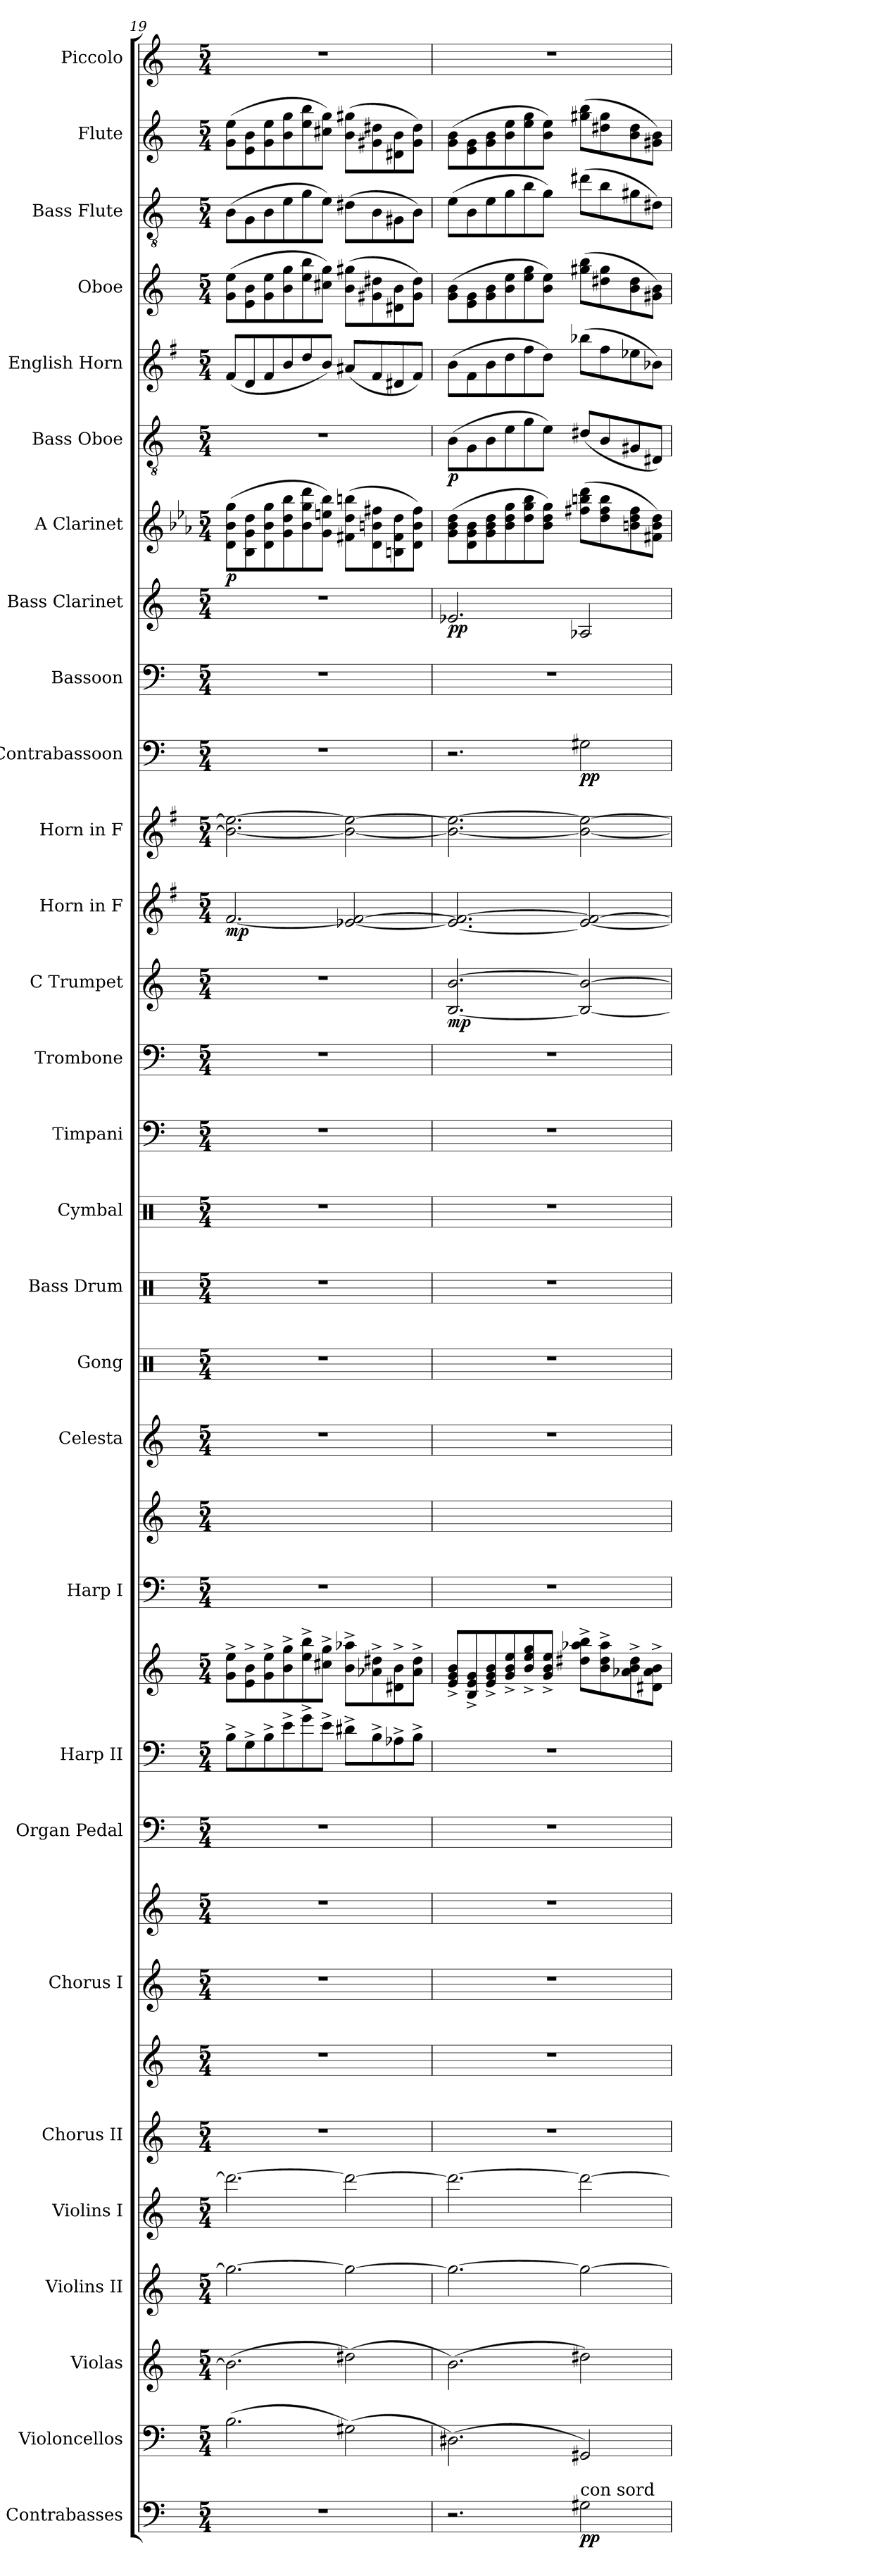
**kern	**dynam	**kern	**kern	**kern	**kern	**kern	**kern	**kern	**kern	**kern	**kern	**kern	**kern	**kern	**kern	**kern	**kern	**kern	**kern	**kern	**kern	**dynam	**kern	**dynam	**kern	**kern	**dynam	**kern	**kern	**dynam	**kern	**dynam	**kern	**dynam	**kern	**kern	**kern	**kern	**kern
*part29	*part29	*part28	*part27	*part26	*part25	*part24	*part24	*part23	*part23	*part22	*part21	*part21	*part20	*part20	*part19	*part18	*part17	*part16	*part15	*part14	*part13	*part13	*part12	*part12	*part11	*part10	*part10	*part9	*part8	*part8	*part7	*part7	*part6	*part6	*part5	*part4	*part3	*part2	*part1
*staff33	*staff33	*staff32	*staff31	*staff30	*staff29	*staff28	*staff27	*staff26	*staff25	*staff24	*staff23	*staff22	*staff21	*staff20	*staff19	*staff18	*staff17	*staff16	*staff15	*staff14	*staff13	*staff13	*staff12	*staff12	*staff11	*staff10	*staff10	*staff9	*staff8	*staff8	*staff7	*staff7	*staff6	*staff6	*staff5	*staff4	*staff3	*staff2	*staff1
*I"Contrabasses	*	*I"Violoncellos	*I"Violas	*I"Violins II	*I"Violins I	*I"Chorus II	*	*I"Chorus I	*	*I"Organ Pedal	*I"Harp II	*	*I"Harp I	*	*I"Celesta	*I"Gong	*I"Bass Drum	*I"Cymbal	*I"Timpani	*I"Trombone	*I"C Trumpet	*	*I"Horn in F	*	*I"Horn in F	*I"Contrabassoon	*	*I"Bassoon	*I"Bass Clarinet	*	*I"A Clarinet	*	*I"Bass Oboe	*	*I"English Horn	*I"Oboe	*I"Bass Flute	*I"Flute	*I"Piccolo
*I'Cbs.	*	*I'Vcs.	*I'Vlas.	*I'Vlns.	*I'Vlns.	*I'Chr.	*	*I'Chr.	*	*I'Org.	*I'Hrp.	*	*I'Hrp.	*	*I'Cel.	*I'Gng.	*I'B. Dr.	*I'Cym.	*I'Timp.	*I'Tbn.	*I'C Tpt.	*	*	*	*	*I'Cbsn.	*	*I'Bsn.	*I'B. Cl.	*	*I'A Cl.	*	*	*	*I'E. Hn.	*I'Ob.	*I'B. Fl.	*I'Fl.	*I'Picc.
!!LO:PB:g=z
*clefF4	*	*clefF4	*clefG2	*clefG2	*clefG2	*clefG2	*clefG2	*clefG2	*clefG2	*clefF4	*clefF4	*clefG2	*clefF4	*clefG2	*clefG2	*clefX	*clefX	*clefX	*clefF4	*clefF4	*clefG2	*	*clefG2	*	*clefG2	*clefF4	*	*clefF4	*clefG2	*	*clefG2	*	*clefGv2	*	*clefG2	*clefG2	*clefGv2	*clefG2	*clefG2
*ITrd7c12	*	*	*	*	*	*	*	*	*	*	*	*	*	*	*ITrd-7c-12	*	*	*	*	*	*	*	*ITrd4c7	*	*ITrd4c7	*ITrd7c12	*	*	*ITrd8c14	*	*ITrd2c3	*	*	*	*ITrd4c7	*	*	*	*ITrd-7c-12
*k[]	*	*k[]	*k[]	*k[]	*k[]	*k[]	*k[]	*k[]	*k[]	*k[]	*k[]	*k[]	*k[]	*k[]	*k[]	*k[]	*k[]	*k[]	*k[]	*k[]	*k[]	*	*k[]	*	*k[]	*k[]	*	*k[]	*k[]	*	*k[]	*	*k[]	*	*k[]	*k[]	*k[]	*k[]	*k[]
*M5/4	*	*M5/4	*M5/4	*M5/4	*M5/4	*M5/4	*M5/4	*M5/4	*M5/4	*M5/4	*M5/4	*M5/4	*M5/4	*M5/4	*M5/4	*M5/4	*M5/4	*M5/4	*M5/4	*M5/4	*M5/4	*	*M5/4	*	*M5/4	*M5/4	*	*M5/4	*M5/4	*	*M5/4	*	*M5/4	*	*M5/4	*M5/4	*M5/4	*M5/4	*M5/4
=19	=19	=19	=19	=19	=19	=19	=19	=19	=19	=19	=19	=19	=19	=19	=19	=19	=19	=19	=19	=19	=19	=19	=19	=19	=19	=19	=19	=19	=19	=19	=19	=19	=19	=19	=19	=19	=19	=19	=19
!	!	!	!	!	!	!	!	!	!	!	!	!	!	!	!	!	!	!	!	!	!	!	!	!LO:DY:b	!	!	!	!	!	!	!	!LO:DY:b	!	!	!	!	!	!	!
4%5r	.	(2.B\	(2.b\]	2.gg#\_	2.ddd#\_	4%5r	4%5r	4%5r	4%5r	4%5r	8B^\L	8g\^ 8ee\^L	4%5r	1ryy	4%5r	4%5r	4%5r	4%5r	4%5r	4%5r	4%5r	.	[2.B/	mp	2.e-\_ 2.a-\_	4%5r	.	4%5r	4%5r	.	(8B\ 8g\ 8ee\L	p	4%5r	.	(8B/L	(8g\ 8ee\L	(8B\L	(8g\ 8ee\L	4%5r
.	.	.	.	.	.	.	.	.	.	.	8G^\	8e\^ 8b\^	.	.	.	.	.	.	.	.	.	.	.	.	.	.	.	.	.	.	8G\ 8e\ 8b\	.	.	.	8G/	8e\ 8b\	8G\	8e\ 8b\	.
.	.	.	.	.	.	.	.	.	.	.	8B^\	8g\^ 8ee\^	.	.	.	.	.	.	.	.	.	.	.	.	.	.	.	.	.	.	8B\ 8g\ 8ee\	.	.	.	8B/	8g\ 8ee\	8B\	8g\ 8ee\	.
.	.	.	.	.	.	.	.	.	.	.	8e^\	8b\^ 8gg\^	.	.	.	.	.	.	.	.	.	.	.	.	.	.	.	.	.	.	8e\ 8b\ 8gg\	.	.	.	8e/	8b\ 8gg\	8e\	8b\ 8gg\	.
.	.	.	.	.	.	.	.	.	.	.	8g^\	8ee\^ 8bb\^	.	.	.	.	.	.	.	.	.	.	.	.	.	.	.	.	.	.	8g\ 8ee\ 8bb\	.	.	.	8g/	8ee\ 8bb\	8g\	8ee\ 8bb\	.
.	.	.	.	.	.	.	.	.	.	.	8e^\J	8cc#X\^ 8gg\^J	.	.	.	.	.	.	.	.	.	.	.	.	.	.	.	.	.	.	8e\ 8cc#X\ 8gg\J)	.	.	.	8e/J)	8cc#X\ 8gg\J)	8e\J)	8cc#X\ 8gg\J)	.
.	.	(2G#X\)	(2dd#X\)	2gg#\_	2ddd#\_	.	.	.	.	.	8d#X^\L	8b\^ 8aa-X\^L	.	.	.	.	.	.	.	.	.	.	[2A-X/ 2B/_	.	2e-\_ 2a-\_	.	.	.	.	.	(8d#X\ 8b\ 8gg#X\L	.	.	.	(8d#X/L	(8b\ 8gg#X\L	(8d#X\L	(8b\ 8gg#X\L	.
.	.	.	.	.	.	.	.	.	.	.	8B^\	8a-X\^ 8dd#X\^	.	.	.	.	.	.	.	.	.	.	.	.	.	.	.	.	.	.	8B\ 8g#X\ 8dd#X\	.	.	.	8B/	8g#X\ 8dd#X\	8B\	8g#X\ 8dd#X\	.
.	.	.	.	.	.	.	.	.	.	.	8A-X^\	8d#X\^ 8b\^	.	4ryy	.	.	.	.	.	.	.	.	.	.	.	.	.	.	.	.	8G#X\ 8d#\ 8b\	.	.	.	8G#X/	8d#X\ 8b\	8G#X\	8d#X\ 8b\	.
.	.	.	.	.	.	.	.	.	.	.	8B^\J	8a-\^ 8dd#\^J	.	.	.	.	.	.	.	.	.	.	.	.	.	.	.	.	.	.	8B\ 8g#\ 8dd#\J)	.	.	.	8B/J)	8g#\ 8dd#\J)	8B\J)	8g#\ 8dd#\J)	.
=20	=20	=20	=20	=20	=20	=20	=20	=20	=20	=20	=20	=20	=20	=20	=20	=20	=20	=20	=20	=20	=20	=20	=20	=20	=20	=20	=20	=20	=20	=20	=20	=20	=20	=20	=20	=20	=20	=20	=20
!	!	!	!	!	!	!	!	!	!	!	!	!	!	!	!	!	!	!	!	!	!	!LO:DY:b	!	!	!	!	!	!	!	!LO:DY:b	!	!	!	!LO:DY:b	!	!	!	!	!
2.r	.	(2.D#X\)	(2.b\)	2.gg#\_	2.ddd#\_	4%5r	4%5r	4%5r	4%5r	4%5r	4%5r	8e/^ 8g/^ 8b/^L	4%5r	1ryy	4%5r	4%5r	4%5r	4%5r	4%5r	4%5r	[2.B/ [2.b/	mp	2.A-/_ 2.B/_	.	2.e-\_ 2.a-\_	2.r	.	4%5r	2.E-X/	pp	(8e\ 8g\ 8b\L	.	(8B\L	p	(8e\L	(8g\ 8b\L	(8e\L	(8g\ 8b\L	4%5r
.	.	.	.	.	.	.	.	.	.	.	.	8B/^ 8e/^ 8g/^	.	.	.	.	.	.	.	.	.	.	.	.	.	.	.	.	.	.	8B\ 8e\ 8g\	.	8G\	.	8B\	8e\ 8g\	8B\	8e\ 8g\	.
.	.	.	.	.	.	.	.	.	.	.	.	8e/^ 8g/^ 8b/^	.	.	.	.	.	.	.	.	.	.	.	.	.	.	.	.	.	.	8e\ 8g\ 8b\	.	8B\	.	8e\	8g\ 8b\	8e\	8g\ 8b\	.
.	.	.	.	.	.	.	.	.	.	.	.	8g/^ 8b/^ 8ee/^	.	.	.	.	.	.	.	.	.	.	.	.	.	.	.	.	.	.	8g\ 8b\ 8ee\	.	8e\	.	8g\	8b\ 8ee\	8g\	8b\ 8ee\	.
.	.	.	.	.	.	.	.	.	.	.	.	8b/^ 8ee/^ 8gg/^	.	.	.	.	.	.	.	.	.	.	.	.	.	.	.	.	.	.	8b\ 8ee\ 8gg\	.	8g\	.	8b\	8ee\ 8gg\	8b\	8ee\ 8gg\	.
.	.	.	.	.	.	.	.	.	.	.	.	8g/^ 8b/^ 8ee/^J	.	.	.	.	.	.	.	.	.	.	.	.	.	.	.	.	.	.	8g\ 8b\ 8ee\J)	.	8e\J)	.	8g\J)	8b\ 8ee\J)	8g\J)	8b\ 8ee\J)	.
!LO:TX:a:t=con sord	!	!	!	!	!	!	!	!	!	!	!	!	!	!	!	!	!	!	!	!	!	!	!	!	!	!	!	!	!	!	!	!	!	!	!	!	!	!	!
!	!LO:DY:b	!	!	!	!	!	!	!	!	!	!	!	!	!	!	!	!	!	!	!	!	!	!	!	!	!	!LO:DY:b	!	!	!	!	!	!	!	!	!	!	!	!
2GG#X\	pp	2GG#X/)	2dd#X\)	2gg#\_	2ddd#\_	.	.	.	.	.	.	8dd#X\^ 8aa-X\^ 8bb\^L	.	.	.	.	.	.	.	.	2B/_ 2b/_	.	2A-/_ 2B/_	.	2e-\_ 2a-\_	2GG#X\	pp	.	2AA-X/	.	(8dd#X\ 8gg#X\ 8bb\L	.	(8d#X/L	.	(8ee-X\L	(8gg#X\ 8bb\L	(8dd#X\L	(8gg#X\ 8bb\L	.
.	.	.	.	.	.	.	.	.	.	.	.	8b\^ 8dd#\^ 8aa-\^	.	.	.	.	.	.	.	.	.	.	.	.	.	.	.	.	.	.	8b\ 8dd#\ 8gg#\	.	8B/	.	8b\	8dd#X\ 8gg#\	8b\	8dd#X\ 8gg#\	.
.	.	.	.	.	.	.	.	.	.	.	.	8a-X\^ 8b\^ 8dd#\^	.	4ryy	.	.	.	.	.	.	.	.	.	.	.	.	.	.	.	.	8g#X\ 8b\ 8dd#\	.	8G#X/	.	8a-X\	8b\ 8dd#\	8g#X\	8b\ 8dd#\	.
.	.	.	.	.	.	.	.	.	.	.	.	8d#X\^ 8a-\^ 8b\^J	.	.	.	.	.	.	.	.	.	.	.	.	.	.	.	.	.	.	8d#X\ 8g#\ 8b\J)	.	8D#X/J)	.	8e-X\J)	8g#X\ 8b\J)	8d#X\J)	8g#X\ 8b\J)	.
=	=	=	=	=	=	=	=	=	=	=	=	=	=	=	=	=	=	=	=	=	=	=	=	=	=	=	=	=	=	=	=	=	=	=	=	=	=	=	=
*-	*-	*-	*-	*-	*-	*-	*-	*-	*-	*-	*-	*-	*-	*-	*-	*-	*-	*-	*-	*-	*-	*-	*-	*-	*-	*-	*-	*-	*-	*-	*-	*-	*-	*-	*-	*-	*-	*-	*-
